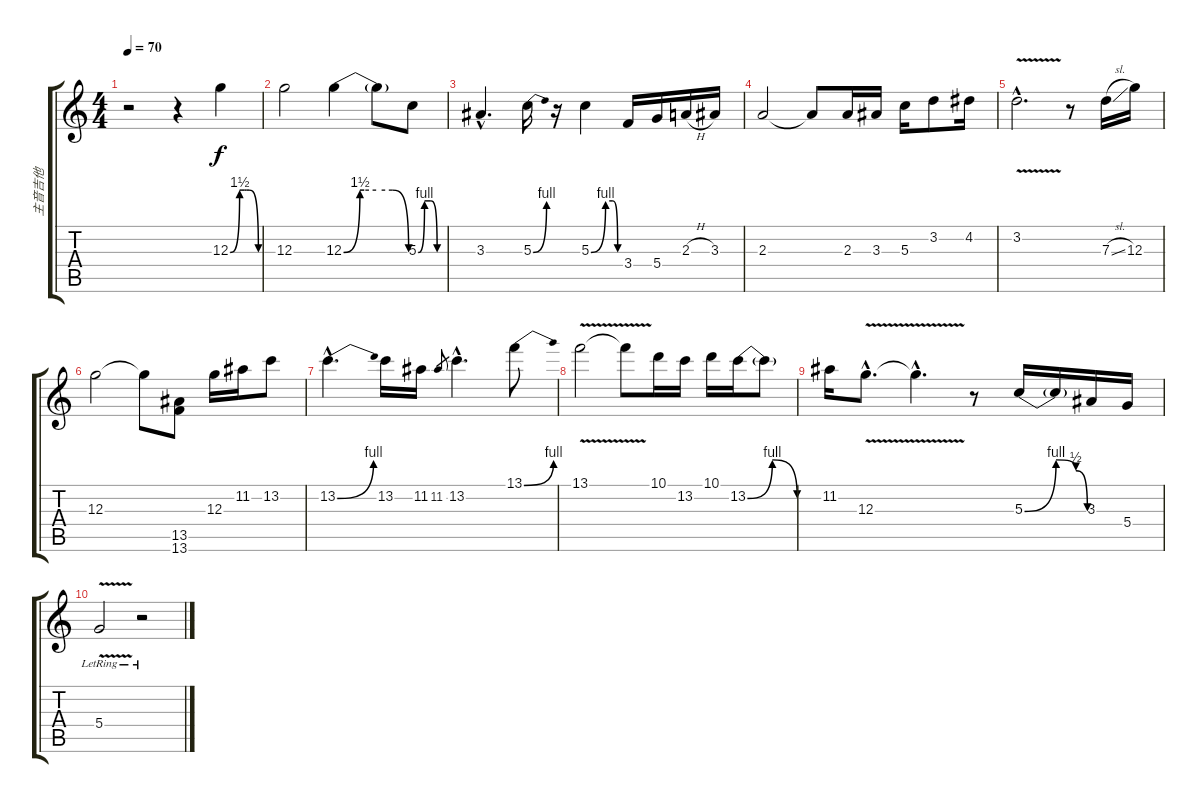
\track ("主音吉他" "主音吉他") {instrument distortionguitar}
\staff {score tabs}
\tuning (E4 B3 G3 D3 A2 E2) {hide}
\ts (4 4)
\tempo 70
\clef g2
\ks c
r.2{dy f instrument distortionguitar} r.4 12.3{be (custom 0 0 20 6 25 6 30 6 35 6 40 6 60 0)}.4 |
12.3.2 12.3{be (custom 0 0 15 6 19 6 30 6 45 6 60 0)}.4 12.3{t}.8 5.3{be (custom 0 0 15 4 30 4 45 0 60 0)}.8 |
3.3{hac}.4{d} 5.3{be (bend 0 0 60 4)}.16 r.16 5.3{be (custom 0 0 30 4 45 4 55 0 60 0)}.4 3.4.16 5.4.16 2.3{h}.16 3.3.16 |
2.3.2 2.3{t}.8 2.3.16 3.3.16 5.3.16 3.2.8 4.2.16 |
3.2{v hac}.2{d} r.8 7.3{sl}.16 12.3.16 |
12.3.2 12.3{t}.8 (13.5 13.6).8 12.3.16 11.2.16 13.2.8 |
13.2{be (bend 0 0 60 4) hac}.4{d} 13.2.16 11.2.16 11.2.8{gr} 13.2{hac}.4{d} 13.1{be (bend 0 0 60 4)}.8 |
13.1{v}.2 13.1{t}.8 10.1.16 13.2.16 10.1.16 13.2{be (bendrelease 0 0 30 4 30 4 60 0)}.16 13.2{t}.8 |
11.2.16 12.3{v hac}.8{d} 12.3{hac t}.4{d} r.8 5.3{be (custom 0 0 30 4 49 2 60 0)}.16 5.3{t}.16 3.3.16 5.4.16 |
5.4{v lr}.2 r.2
